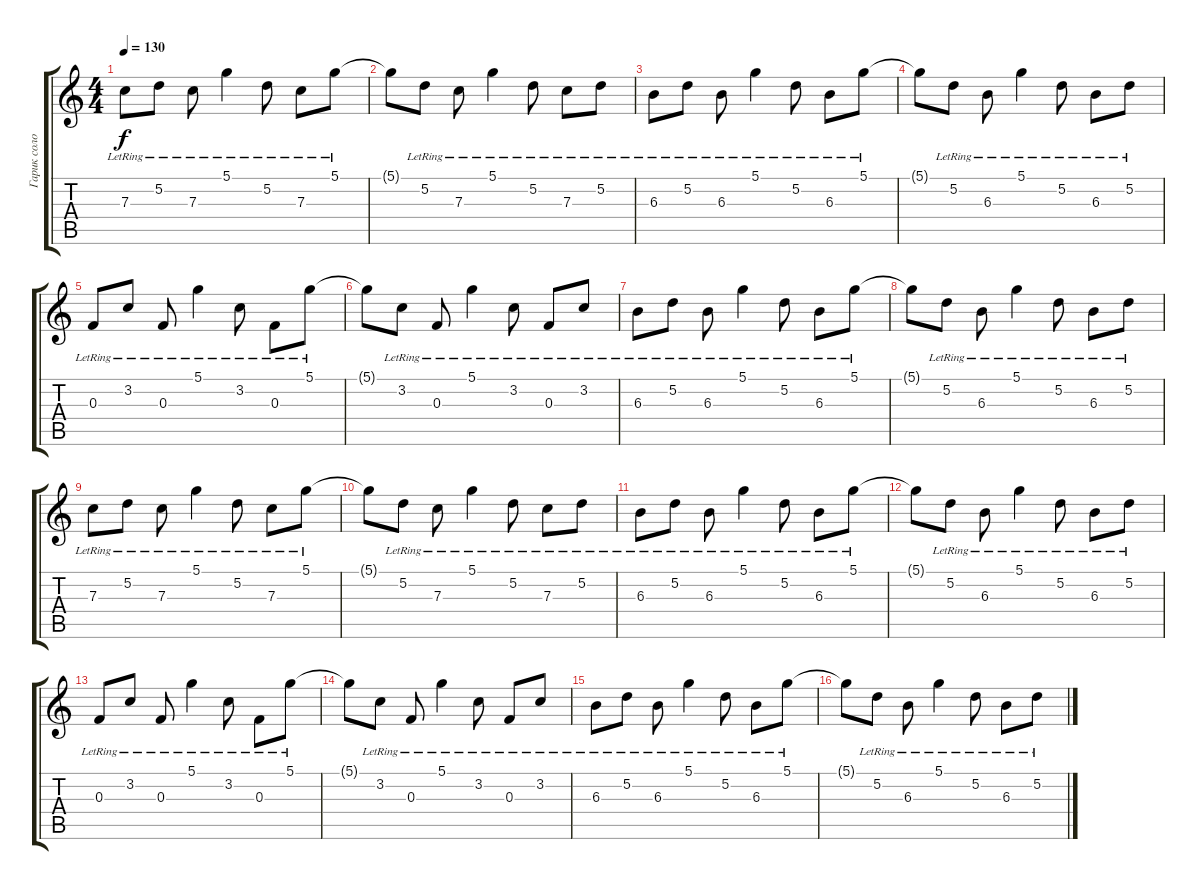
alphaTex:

\track ("Гарик соло" "Гарик соло") {instrument acousticguitarsteel}
\staff {score tabs}
\tuning (D4 A3 F3 C3 G2 C2) {hide}
\ts (4 4)
\tempo 130
\clef g2
\ks c
7.3{lr}.8{dy f} 5.2{lr}.8 7.3{lr}.8 5.1{lr}.4 5.2{lr}.8 7.3{lr}.8 5.1{lr}.8 |
5.1{t}.8 5.2{lr}.8 7.3{lr}.8 5.1{lr}.4 5.2{lr}.8 7.3{lr}.8 5.2{lr}.8 |
6.3{lr}.8 5.2{lr}.8 6.3{lr}.8 5.1{lr}.4 5.2{lr}.8 6.3{lr}.8 5.1{lr}.8 |
5.1{t}.8 5.2{lr}.8 6.3{lr}.8 5.1{lr}.4 5.2{lr}.8 6.3{lr}.8 5.2{lr}.8 |
0.3{lr}.8 3.2{lr}.8 0.3{lr}.8 5.1{lr}.4 3.2{lr}.8 0.3{lr}.8 5.1{lr}.8 |
5.1{t}.8 3.2{lr}.8 0.3{lr}.8 5.1{lr}.4 3.2{lr}.8 0.3{lr}.8 3.2{lr}.8 |
6.3{lr}.8 5.2{lr}.8 6.3{lr}.8 5.1{lr}.4 5.2{lr}.8 6.3{lr}.8 5.1{lr}.8 |
5.1{t}.8 5.2{lr}.8 6.3{lr}.8 5.1{lr}.4 5.2{lr}.8 6.3{lr}.8 5.2{lr}.8 |
7.3{lr}.8 5.2{lr}.8 7.3{lr}.8 5.1{lr}.4 5.2{lr}.8 7.3{lr}.8 5.1{lr}.8 |
5.1{t}.8 5.2{lr}.8 7.3{lr}.8 5.1{lr}.4 5.2{lr}.8 7.3{lr}.8 5.2{lr}.8 |
6.3{lr}.8 5.2{lr}.8 6.3{lr}.8 5.1{lr}.4 5.2{lr}.8 6.3{lr}.8 5.1{lr}.8 |
5.1{t}.8 5.2{lr}.8 6.3{lr}.8 5.1{lr}.4 5.2{lr}.8 6.3{lr}.8 5.2{lr}.8 |
0.3{lr}.8 3.2{lr}.8 0.3{lr}.8 5.1{lr}.4 3.2{lr}.8 0.3{lr}.8 5.1{lr}.8 |
5.1{t}.8 3.2{lr}.8 0.3{lr}.8 5.1{lr}.4 3.2{lr}.8 0.3{lr}.8 3.2{lr}.8 |
6.3{lr}.8 5.2{lr}.8 6.3{lr}.8 5.1{lr}.4 5.2{lr}.8 6.3{lr}.8 5.1{lr}.8 |
5.1{t}.8 5.2{lr}.8 6.3{lr}.8 5.1{lr}.4 5.2{lr}.8 6.3{lr}.8 5.2{lr}.8
